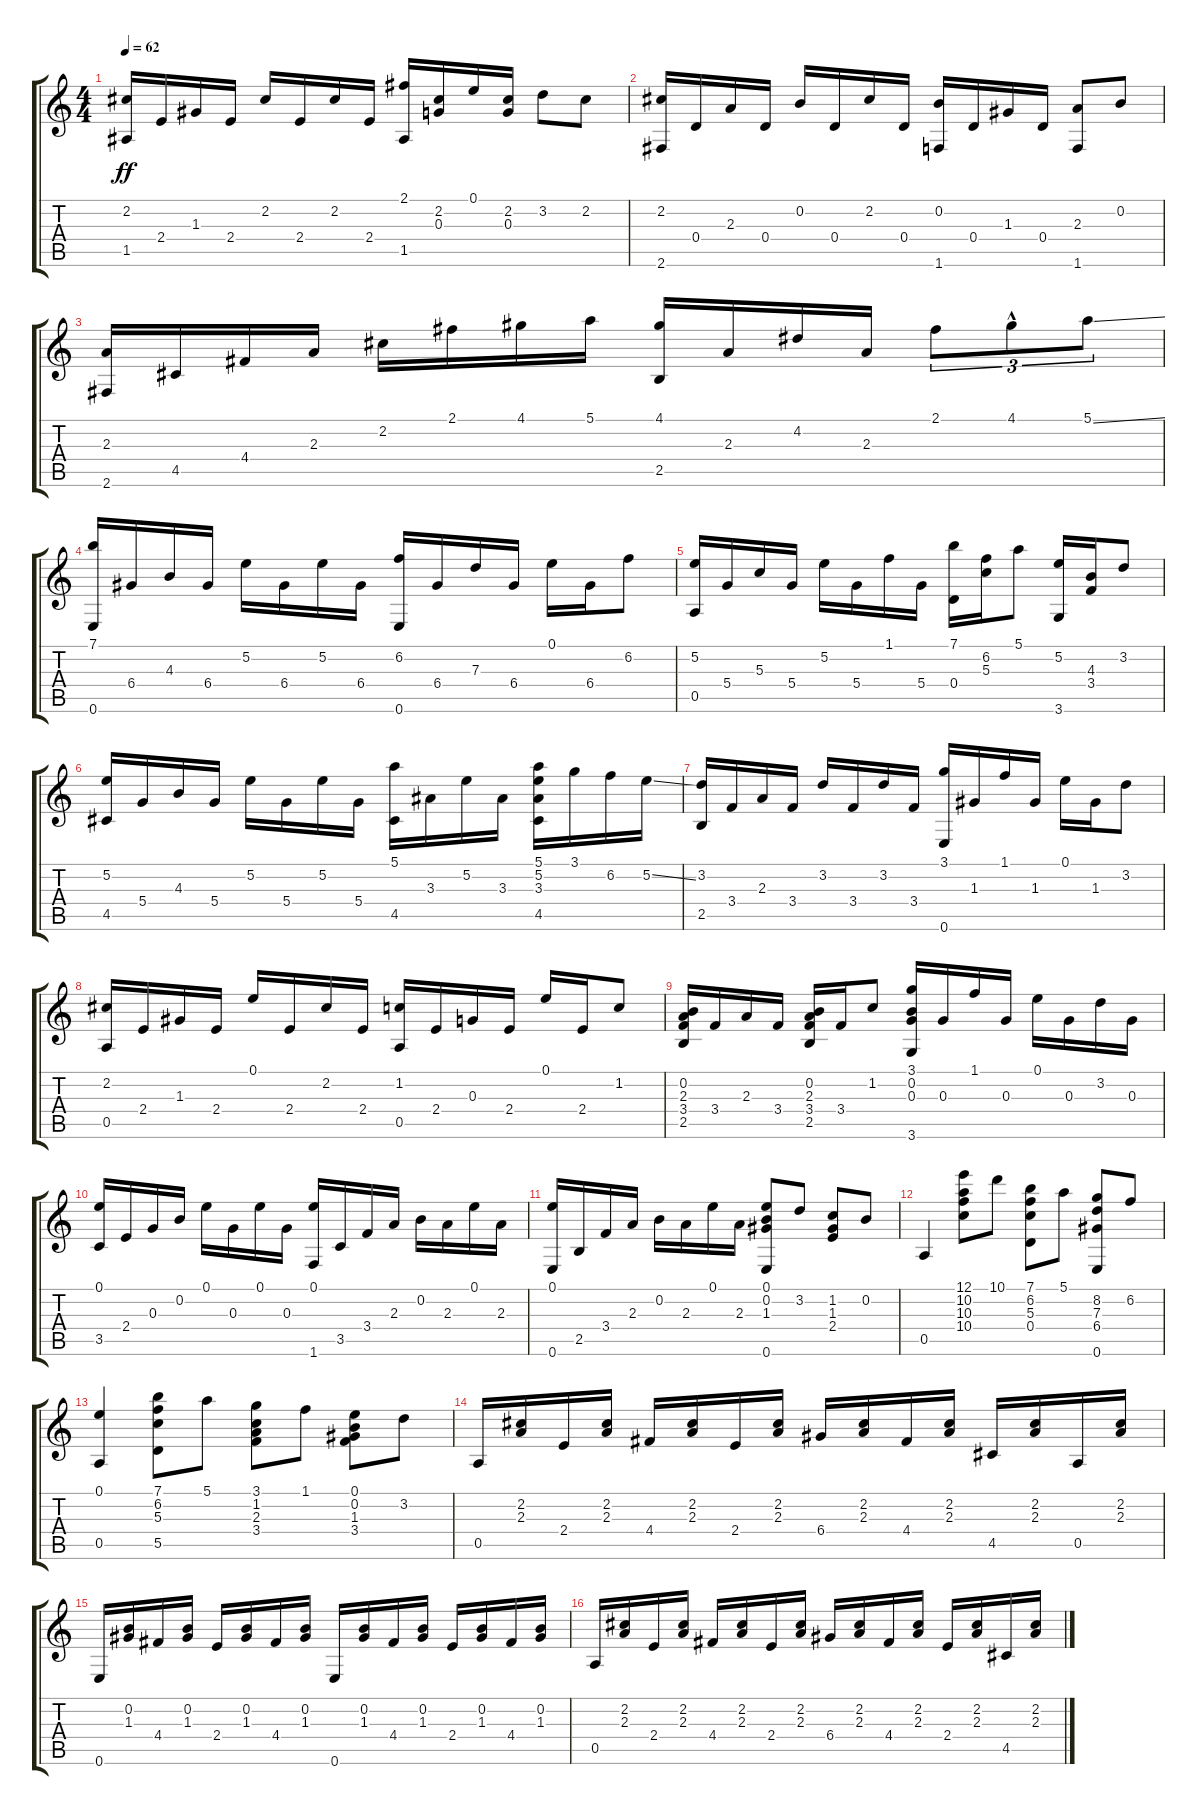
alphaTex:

\track "" {instrument acousticguitarnylon}
\staff {score tabs}
\tuning (E4 B3 G3 D3 A2 E2) {hide}
\ts (4 4)
\tempo 62
\clef g2
\ks c
(2.2 1.5).16{dy ff} 2.4.16 1.3.16 2.4.16 2.2.16 2.4.16 2.2.16 2.4.16 (2.1 1.5).16 (2.2 0.3).16 0.1.16 (2.2 0.3).16 3.2.8 2.2.8 |
(2.2 2.6).16 0.4.16 2.3.16 0.4.16 0.2.16 0.4.16 2.2.16 0.4.16 (0.2 1.6).16 0.4.16 1.3.16 0.4.16 (2.3 1.6).8 0.2.8 |
(2.3 2.6).16 4.5.16 4.4.16 2.3.16 2.2.16 2.1.16 4.1.16 5.1.16 (4.1 2.5).16 2.3.16 4.2.16 2.3.16 2.1.8{tu (3 2)} 4.1{hac}.8{tu (3 2)} 5.1{ss}.8{tu (3 2)} |
(7.1 0.6).16 6.4.16 4.3.16 6.4.16 5.2.16 6.4.16 5.2.16 6.4.16 (6.2 0.6).16 6.4.16 7.3.16 6.4.16 0.1.16 6.4.16 6.2.8 |
(5.2 0.5).16 5.4.16 5.3.16 5.4.16 5.2.16 5.4.16 1.1.16 5.4.16 (7.1 0.4).16 (6.2 5.3).16 5.1.8 (5.2 3.6).16 (4.3 3.4).16 3.2.8 |
(5.2 4.5).16 5.4.16 4.3.16 5.4.16 5.2.16 5.4.16 5.2.16 5.4.16 (5.1 4.5).16 3.3.16 5.2.16 3.3.16 (5.1 5.2 3.3 4.5).16 3.1.16 6.2.16 5.2{ss}.16 |
(3.2 2.5).16 3.4.16 2.3.16 3.4.16 3.2.16 3.4.16 3.2.16 3.4.16 (3.1 0.6).16 1.3.16 1.1.16 1.3.16 0.1.16 1.3.16 3.2.8 |
(2.2 0.5).16 2.4.16 1.3.16 2.4.16 0.1.16 2.4.16 2.2.16 2.4.16 (1.2 0.5).16 2.4.16 0.3.16 2.4.16 0.1.16 2.4.16 1.2.8 |
(0.2 2.3 3.4 2.5).16 3.4.16 2.3.16 3.4.16 (0.2 2.3 3.4 2.5).16 3.4.16 1.2.8 (3.1 0.2 0.3 3.6).16 0.3.16 1.1.16 0.3.16 0.1.16 0.3.16 3.2.16 0.3.16 |
(0.1 3.5).16 2.4.16 0.3.16 0.2.16 0.1.16 0.3.16 0.1.16 0.3.16 (0.1 1.6).16 3.5.16 3.4.16 2.3.16 0.2.16 2.3.16 0.1.16 2.3.16 |
(0.1 0.6).16 2.5.16 3.4.16 2.3.16 0.2.16 2.3.16 0.1.16 2.3.16 (0.1 0.2 1.3 0.6).8 3.2.8 (1.2 1.3 2.4).8 0.2.8 |
0.5.4 (12.1 10.2 10.3 10.4).8 10.1.8 (7.1 6.2 5.3 0.4).8 5.1.8 (8.2 7.3 6.4 0.6).8 6.2.8 |
(0.1 0.5).4 (7.1 6.2 5.3 5.5).8 5.1.8 (3.1 1.2 2.3 3.4).8 1.1.8 (0.1 0.2 1.3 3.4).8 3.2.8 |
0.5.16 (2.2 2.3).16 2.4.16 (2.2 2.3).16 4.4.16 (2.2 2.3).16 2.4.16 (2.2 2.3).16 6.4.16 (2.2 2.3).16 4.4.16 (2.2 2.3).16 4.5.16 (2.2 2.3).16 0.5.16 (2.2 2.3).16 |
0.6.16 (0.2 1.3).16 4.4.16 (0.2 1.3).16 2.4.16 (0.2 1.3).16 4.4.16 (0.2 1.3).16 0.6.16 (0.2 1.3).16 4.4.16 (0.2 1.3).16 2.4.16 (0.2 1.3).16 4.4.16 (0.2 1.3).16 |
0.5.16 (2.2 2.3).16 2.4.16 (2.2 2.3).16 4.4.16 (2.2 2.3).16 2.4.16 (2.2 2.3).16 6.4.16 (2.2 2.3).16 4.4.16 (2.2 2.3).16 2.4.16 (2.2 2.3).16 4.5.16 (2.2 2.3).16
